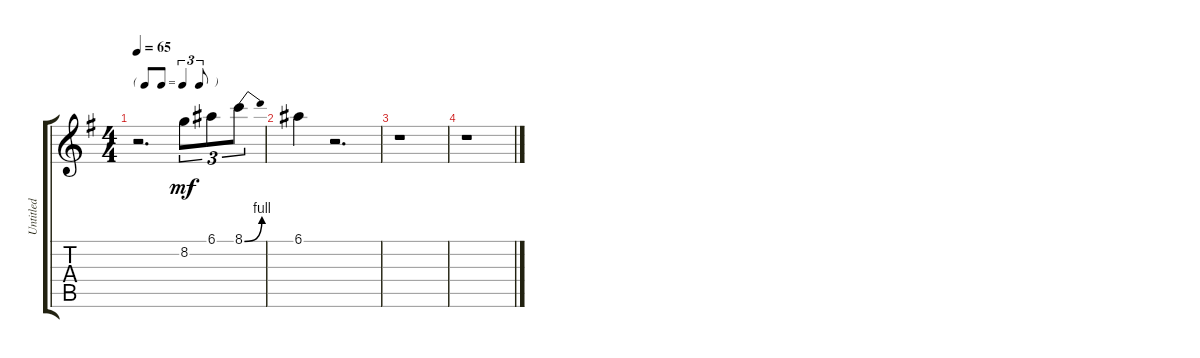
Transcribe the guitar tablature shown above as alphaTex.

\track ("Untitled" "Untitled") {instrument acousticguitarnylon}
\staff {score tabs}
\tuning (E4 B3 G3 D3 A2 E2) {hide}
\ts (4 4)
\tf triplet8th
\tempo 65
\clef g2
\ks g
r.2{d dy mf} 8.2.8{tu (3 2)} 6.1.8{tu (3 2)} 8.1{be (bend 0 0 60 4)}.8{tu (3 2)} |
6.1.4 r.2{d} |
r.1 |
r.1
